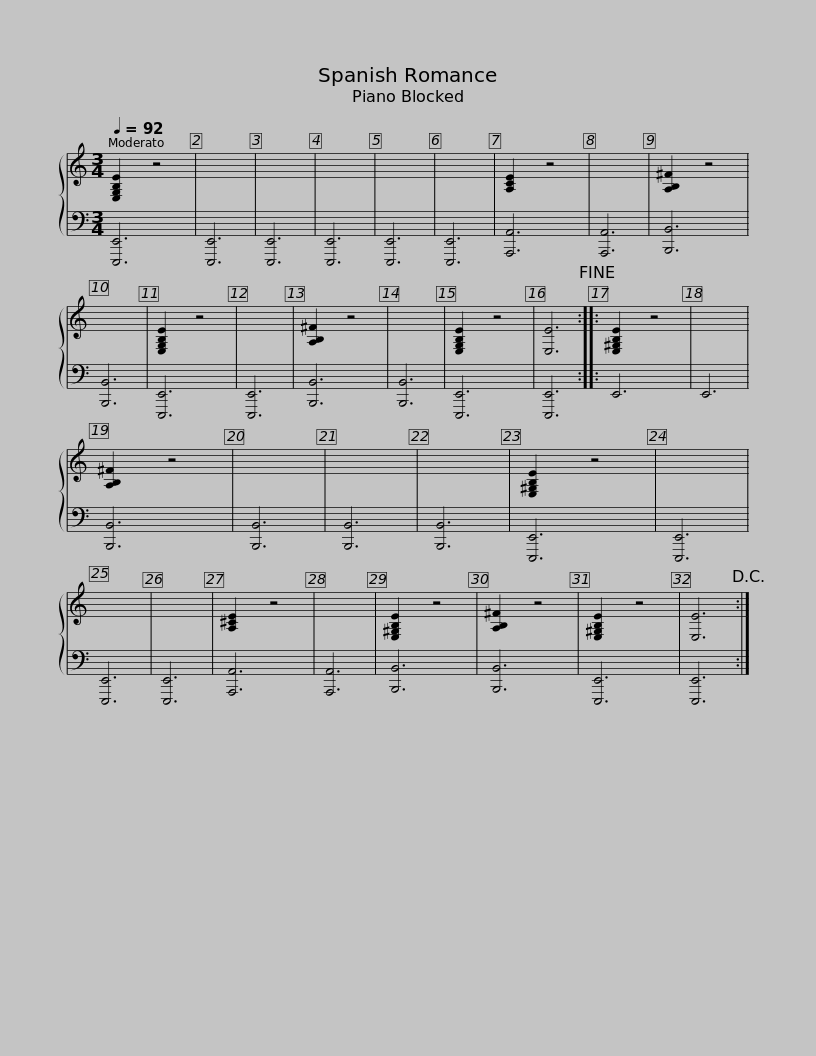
X:1
%%score { 1 | 2 }
L:1/8
Q:1/4=92
M:3/4
I:linebreak $
K:C
V:1 treble
V:2 bass
V:1
 [E,G,B,E]2 z4 | x6 | x6 | x6 |$ x6 | %5
 x6 | [A,CE]2 z4 | x6 |$ [A,B,^F]2 z4 | x6 | %10
 [E,G,B,E]2 z4 | x6 |$ [A,B,^F]2 z4 | x6 | [E,G,B,E]2 z4 | %15
 [E,E]6!fine! ::$[K:C] [E,^G,B,E]2 z4 | x6 | [A,B,^F]2 z4 | x6 |$ %20
 x6 | x6 | [E,^G,B,E]2 z4 | x6 |$ x6 | %25
 x6 | [A,^CE]2 z4 | x6 |$ [E,^G,B,E]2 z4 | [A,B,^F]2 z4 | %30
 [E,^G,B,E]2 z4 | [E,E]6!D.C.! :| %32
V:2
 [E,,,E,,]6 | [E,,,E,,]6 | [E,,,E,,]6 | [E,,,E,,]6 |$ [E,,,E,,]6 | %5
 [E,,,E,,]6 | [A,,,A,,]6 | [A,,,A,,]6 |$ [B,,,B,,]6 | [B,,,B,,]6 | %10
 [E,,,E,,]6 | [E,,,E,,]6 |$ [B,,,B,,]6 | [B,,,B,,]6 | [E,,,E,,]6 | %15
 [E,,,E,,]6 ::$[K:C] E,,6 | E,,6 | [B,,,B,,]6 | [B,,,B,,]6 |$ %20
 [B,,,B,,]6 | [B,,,B,,]6 | [E,,,E,,]6 | [E,,,E,,]6 |$ [E,,,E,,]6 | %25
 [E,,,E,,]6 | [A,,,A,,]6 | [A,,,A,,]6 |$ [B,,,B,,]6 | [B,,,B,,]6 | %30
 [E,,,E,,]6 | [E,,,E,,]6 :| %32
